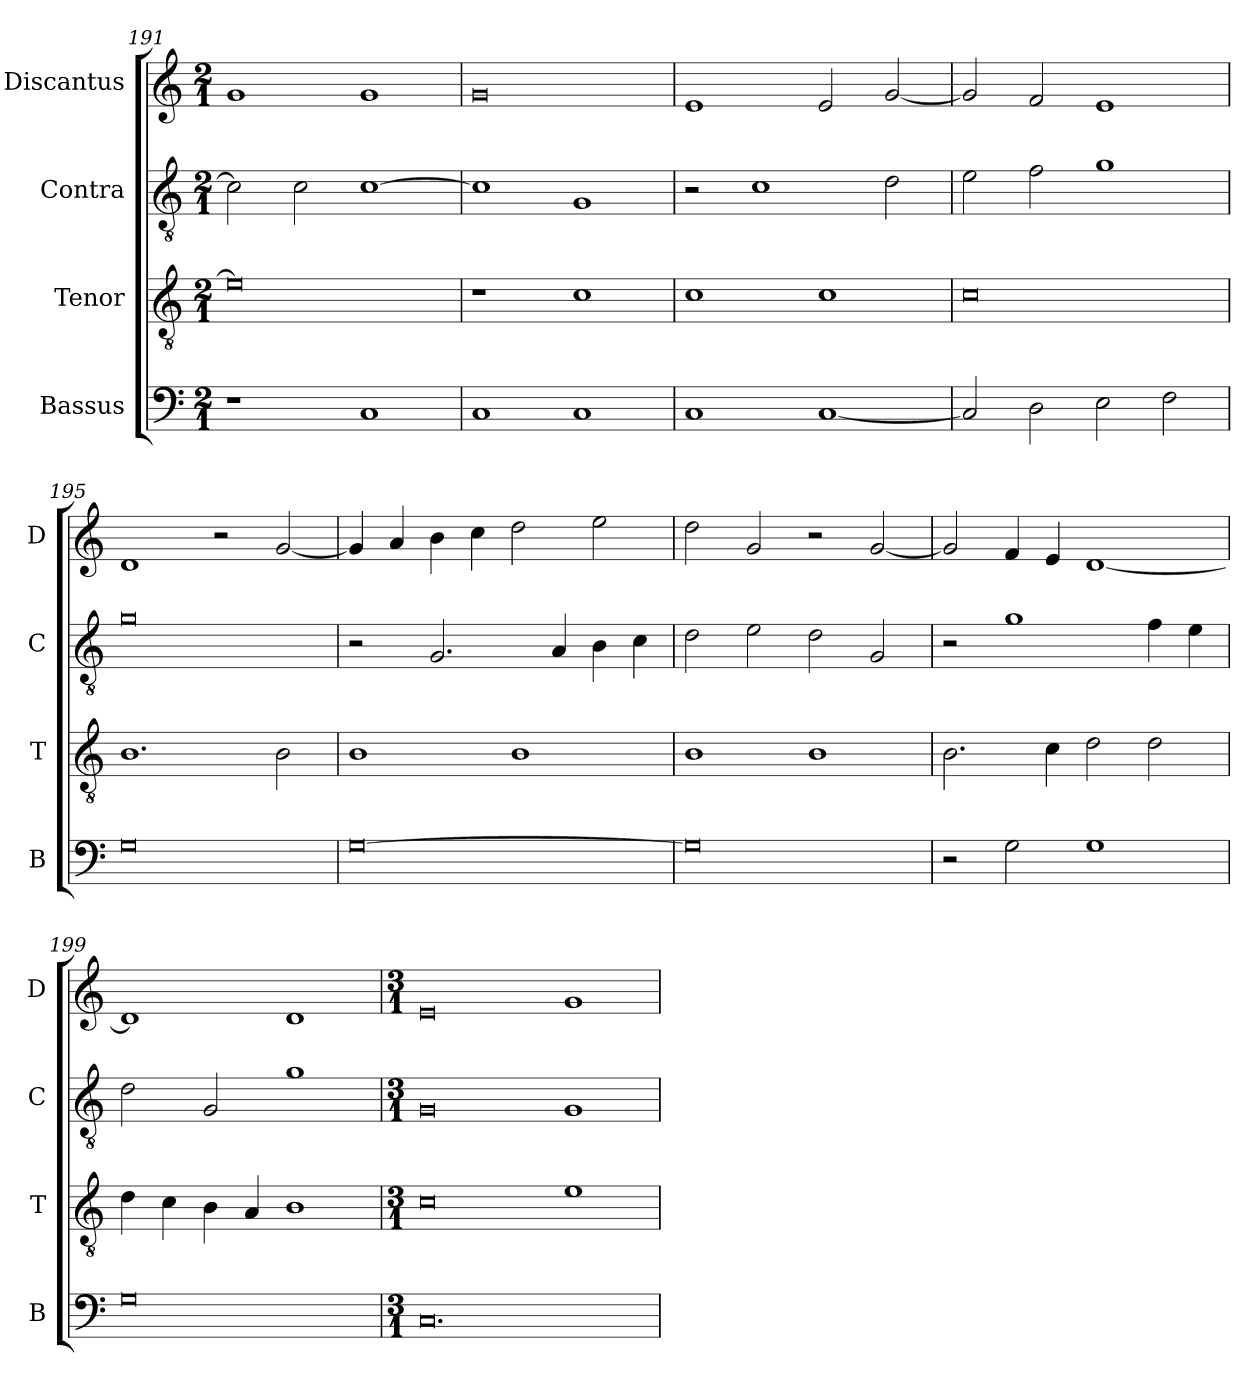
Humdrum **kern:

**kern	**kern	**kern	**kern
*part4	*part3	*part2	*part1
*staff4	*staff3	*staff2	*staff1
*I"Bassus	*I"Tenor	*I"Contra	*I"Discantus
*I'B	*I'T	*I'C	*I'D
*clefF4	*clefGv2	*clefGv2	*clefG2
*k[]	*k[]	*k[]	*k[]
*M2/1	*M2/1	*M2/1	*M2/1
=191	=191	=191	=191
1r	0e]	2c\]	1g
.	.	2c\	.
1C	.	[1c	1g
=192	=192	=192	=192
1C	1r	1c]	0g
1C	1c	1G	.
=193	=193	=193	=193
1C	1c	2r	1e
.	.	1c	.
[1C	1c	.	2e/
.	.	2d\	[2g/
=194	=194	=194	=194
2C/]	0c	2e\	2g/]
2D\	.	2f\	2f/
2E\	.	1g	1e
2F\	.	.	.
=195	=195	=195	=195
0G	1.B	0g	1d
.	.	.	2r
.	2B\	.	[2g/
=196	=196	=196	=196
[0G	1B	2r	4g/]
.	.	.	4a/
.	.	2.G/	4b\
.	.	.	4cc\
.	1B	.	2dd\
.	.	4A/	.
.	.	4B\	2ee\
.	.	4c\	.
=197	=197	=197	=197
0G]	1B	2d\	2dd\
.	.	2e\	2g/
.	1B	2d\	2r
.	.	2G/	[2g/
=198	=198	=198	=198
2r	2.B\	2r	2g/]
2G\	.	1g	4f/
.	4c\	.	4e/
1G	2d\	.	[1d
.	2d\	4f\	.
.	.	4e\	.
=199	=199	=199	=199
0G	4d\	2d\	1d]
.	4c\	.	.
.	4B\	2G/	.
.	4A/	.	.
.	1B	1g	1d
=200	=200	=200	=200
*M3/1	*M3/1	*M3/1	*M3/1
0.C	0c	0G	0e
.	1e	1G	1g
=	=	=	=
*-	*-	*-	*-
